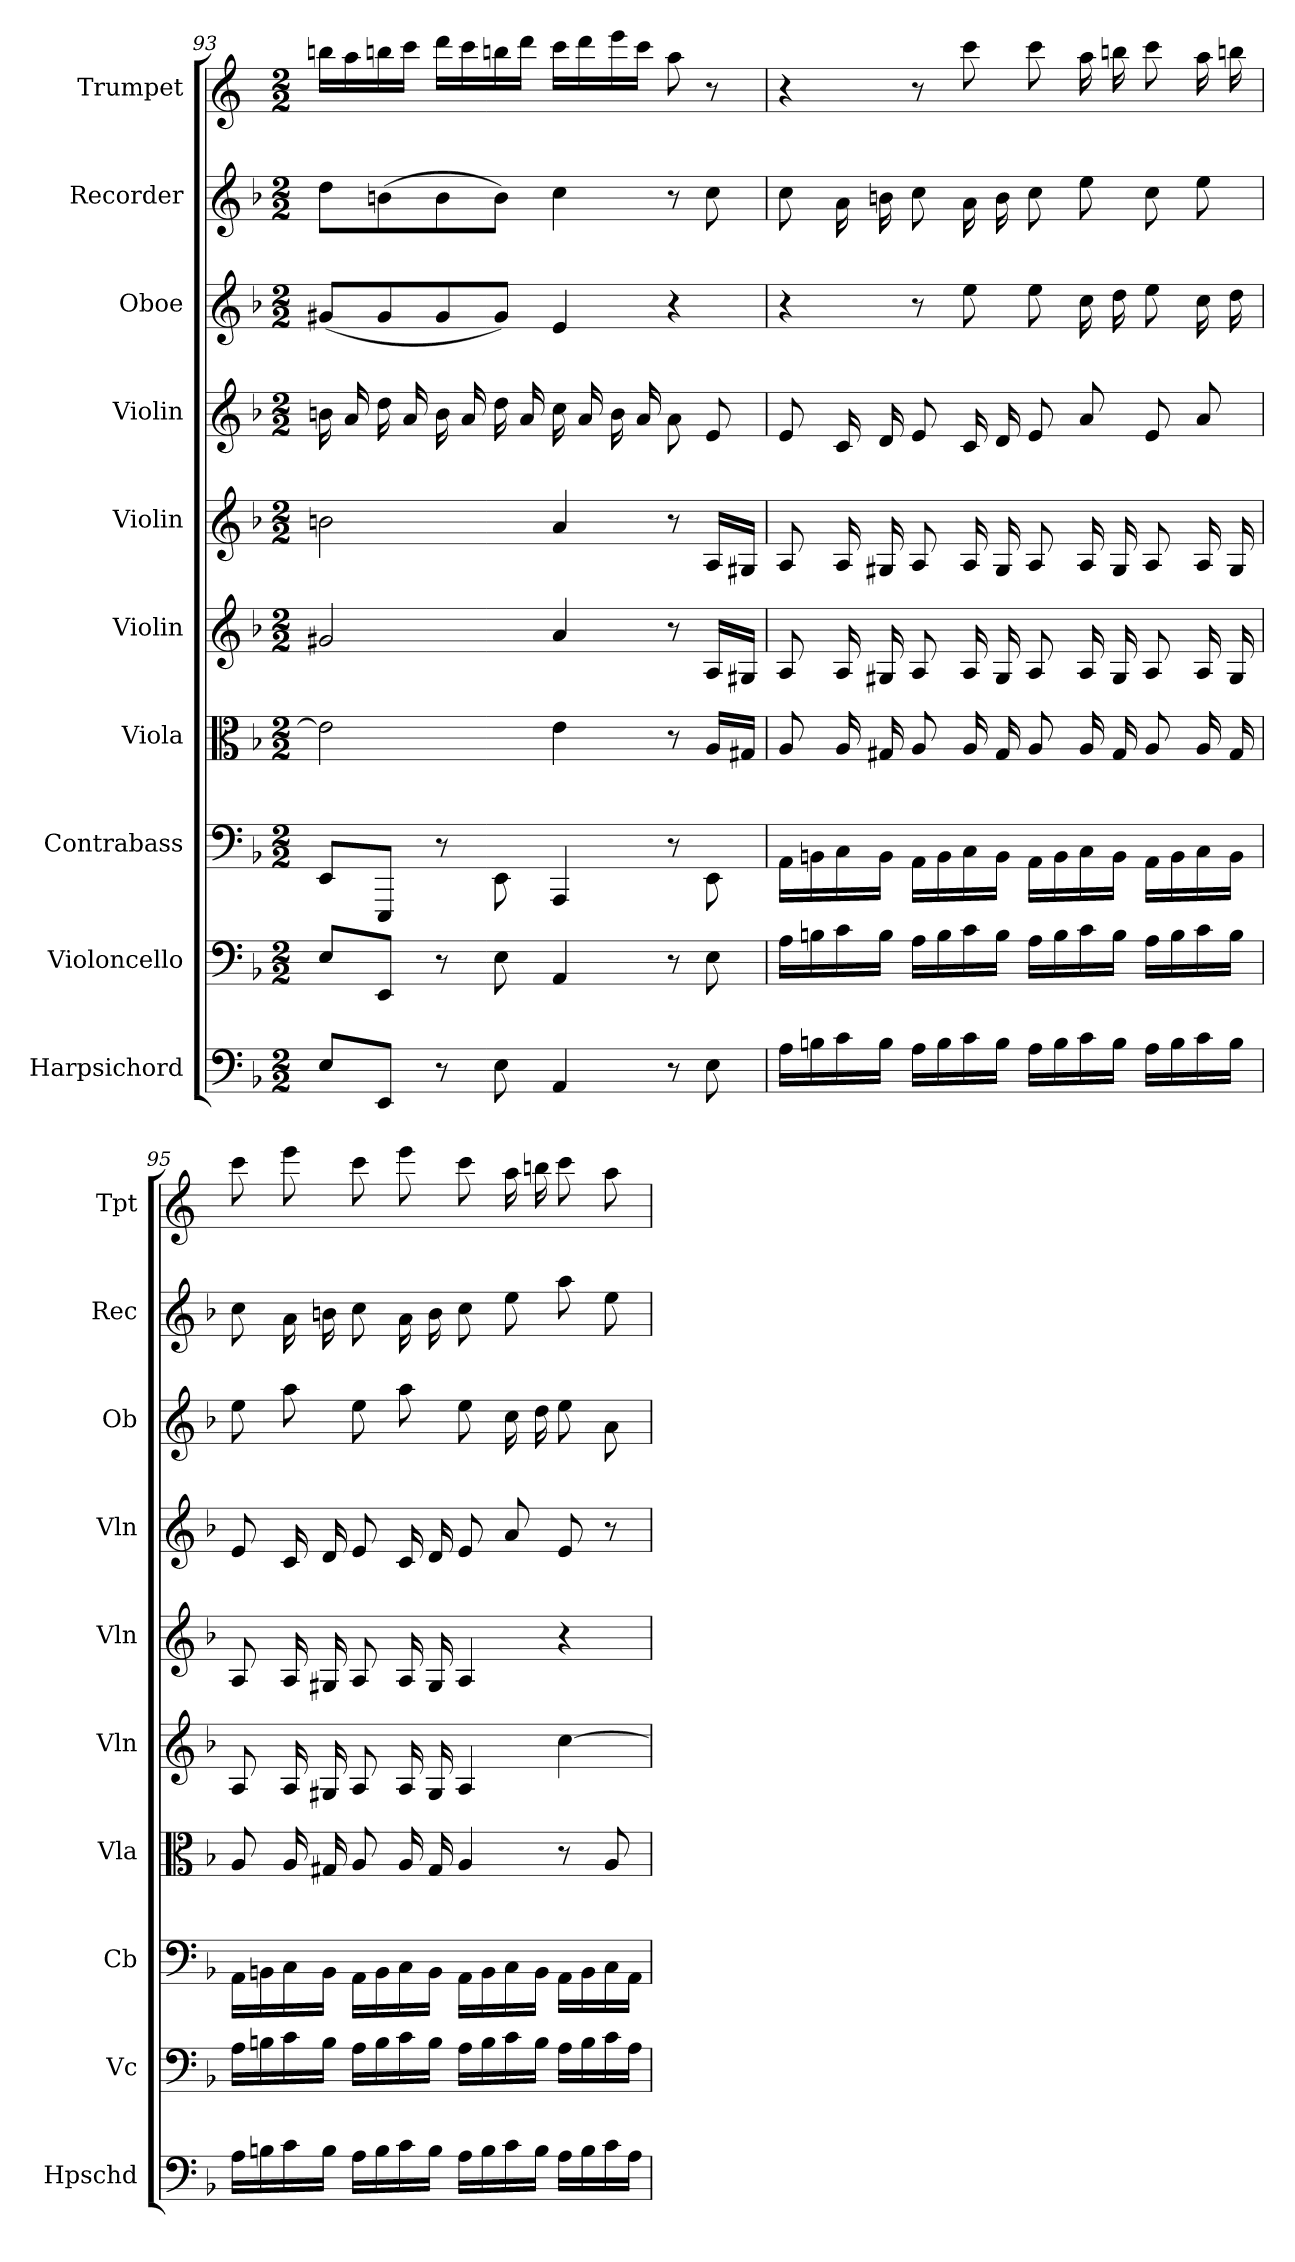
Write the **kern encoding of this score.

**kern	**kern	**kern	**kern	**kern	**kern	**kern	**kern	**kern	**kern
*part10	*part9	*part8	*part7	*part6	*part5	*part4	*part3	*part2	*part1
*staff10	*staff9	*staff8	*staff7	*staff6	*staff5	*staff4	*staff3	*staff2	*staff1
*I"Harpsichord	*I"Violoncello	*I"Contrabass	*I"Viola	*I"Violin	*I"Violin	*I"Violin	*I"Oboe	*I"Recorder	*I"Trumpet
*I'Hpschd	*I'Vc	*I'Cb	*I'Vla	*I'Vln	*I'Vln	*I'Vln	*I'Ob	*I'Rec	*I'Tpt
*clefF4	*clefF4	*clefF4	*clefC3	*clefG2	*clefG2	*clefG2	*clefG2	*clefG2	*clefG2
*	*	*ITrd7c12	*	*	*	*	*	*	*ITrd1c2
*k[b-]	*k[b-]	*k[b-]	*k[b-]	*k[b-]	*k[b-]	*k[b-]	*k[b-]	*k[b-]	*k[b-e-]
*F:	*F:	*F:	*F:	*F:	*F:	*F:	*F:	*F:	*B-:
*M2/2	*M2/2	*M2/2	*M2/2	*M2/2	*M2/2	*M2/2	*M2/2	*M2/2	*M2/2
=93	=93	=93	=93	=93	=93	=93	=93	=93	=93
8E/L	8E/L	8EEE/L	2e\]	2g#X/	2bn\	16b\	(8g#X/L	8dd\L	16aan\LL
.	.	.	.	.	.	16a/	.	.	16gg\
8EE/J	8EE/J	8EEEE/J	.	.	.	16dd\	8g#/	(8bn\	16aan\
.	.	.	.	.	.	16a/	.	.	16bb-\JJ
8r	8r	8r	.	.	.	16b\	8g#/	8b\	16ccc\LL
.	.	.	.	.	.	16a/	.	.	16bb-\
8E\	8E\	8EEE\	.	.	.	16dd\	8g#/J)	8b\J)	16aan\
.	.	.	.	.	.	16a/	.	.	16ccc\JJ
4AA/	4AA/	4AAAA/	4e\	4a/	4a/	16cc\	4e/	4cc\	16bb-\LL
.	.	.	.	.	.	16a/	.	.	16ccc\
.	.	.	.	.	.	16b\	.	.	16ddd\
.	.	.	.	.	.	16a/	.	.	16bb-\JJ
8r	8r	8r	8r	8r	8r	8a\	4r	8r	8gg\
8E\	8E\	8EEE\	16A/LL	16A/LL	16A/LL	8e/	.	8cc\	8r
.	.	.	16G#X/JJ	16G#X/JJ	16G#X/JJ	.	.	.	.
=94	=94	=94	=94	=94	=94	=94	=94	=94	=94
16A\LL	16A\LL	16AAA\LL	8A/	8A/	8A/	8e/	4r	8cc\	4r
16Bn\	16Bn\	16BBBn\	.	.	.	.	.	.	.
16c\	16c\	16CC\	16A/	16A/	16A/	16c/	.	16a\	.
16B\JJ	16B\JJ	16BBB\JJ	16G#X/	16G#X/	16G#X/	16d/	.	16bn\	.
16A\LL	16A\LL	16AAA\LL	8A/	8A/	8A/	8e/	8r	8cc\	8r
16B\	16B\	16BBB\	.	.	.	.	.	.	.
16c\	16c\	16CC\	16A/	16A/	16A/	16c/	8ee\	16a\	8bb-\
16B\JJ	16B\JJ	16BBB\JJ	16G#/	16G#/	16G#/	16d/	.	16b\	.
16A\LL	16A\LL	16AAA\LL	8A/	8A/	8A/	8e/	8ee\	8cc\	8bb-\
16B\	16B\	16BBB\	.	.	.	.	.	.	.
16c\	16c\	16CC\	16A/	16A/	16A/	8a/	16cc\	8ee\	16gg\
16B\JJ	16B\JJ	16BBB\JJ	16G#/	16G#/	16G#/	.	16dd\	.	16aan\
16A\LL	16A\LL	16AAA\LL	8A/	8A/	8A/	8e/	8ee\	8cc\	8bb-\
16B\	16B\	16BBB\	.	.	.	.	.	.	.
16c\	16c\	16CC\	16A/	16A/	16A/	8a/	16cc\	8ee\	16gg\
16B\JJ	16B\JJ	16BBB\JJ	16G#/	16G#/	16G#/	.	16dd\	.	16aan\
=95	=95	=95	=95	=95	=95	=95	=95	=95	=95
16A\LL	16A\LL	16AAA\LL	8A/	8A/	8A/	8e/	8ee\	8cc\	8bb-\
16Bn\	16Bn\	16BBBn\	.	.	.	.	.	.	.
16c\	16c\	16CC\	16A/	16A/	16A/	16c/	8aa\	16a\	8ddd\
16B\JJ	16B\JJ	16BBB\JJ	16G#X/	16G#X/	16G#X/	16d/	.	16bn\	.
16A\LL	16A\LL	16AAA\LL	8A/	8A/	8A/	8e/	8ee\	8cc\	8bb-\
16B\	16B\	16BBB\	.	.	.	.	.	.	.
16c\	16c\	16CC\	16A/	16A/	16A/	16c/	8aa\	16a\	8ddd\
16B\JJ	16B\JJ	16BBB\JJ	16G#/	16G#/	16G#/	16d/	.	16b\	.
16A\LL	16A\LL	16AAA\LL	4A/	4A/	4A/	8e/	8ee\	8cc\	8bb-\
16B\	16B\	16BBB\	.	.	.	.	.	.	.
16c\	16c\	16CC\	.	.	.	8a/	16cc\	8ee\	16gg\
16B\JJ	16B\JJ	16BBB\JJ	.	.	.	.	16dd\	.	16aan\
16A\LL	16A\LL	16AAA\LL	8r	[4cc\	4r	8e/	8ee\	8aa\	8bb-\
16B\	16B\	16BBB\	.	.	.	.	.	.	.
16c\	16c\	16CC\	8A/	.	.	8r	8a\	8ee\	8gg\
16A\JJ	16A\JJ	16AAA\JJ	.	.	.	.	.	.	.
=	=	=	=	=	=	=	=	=	=
*-	*-	*-	*-	*-	*-	*-	*-	*-	*-
